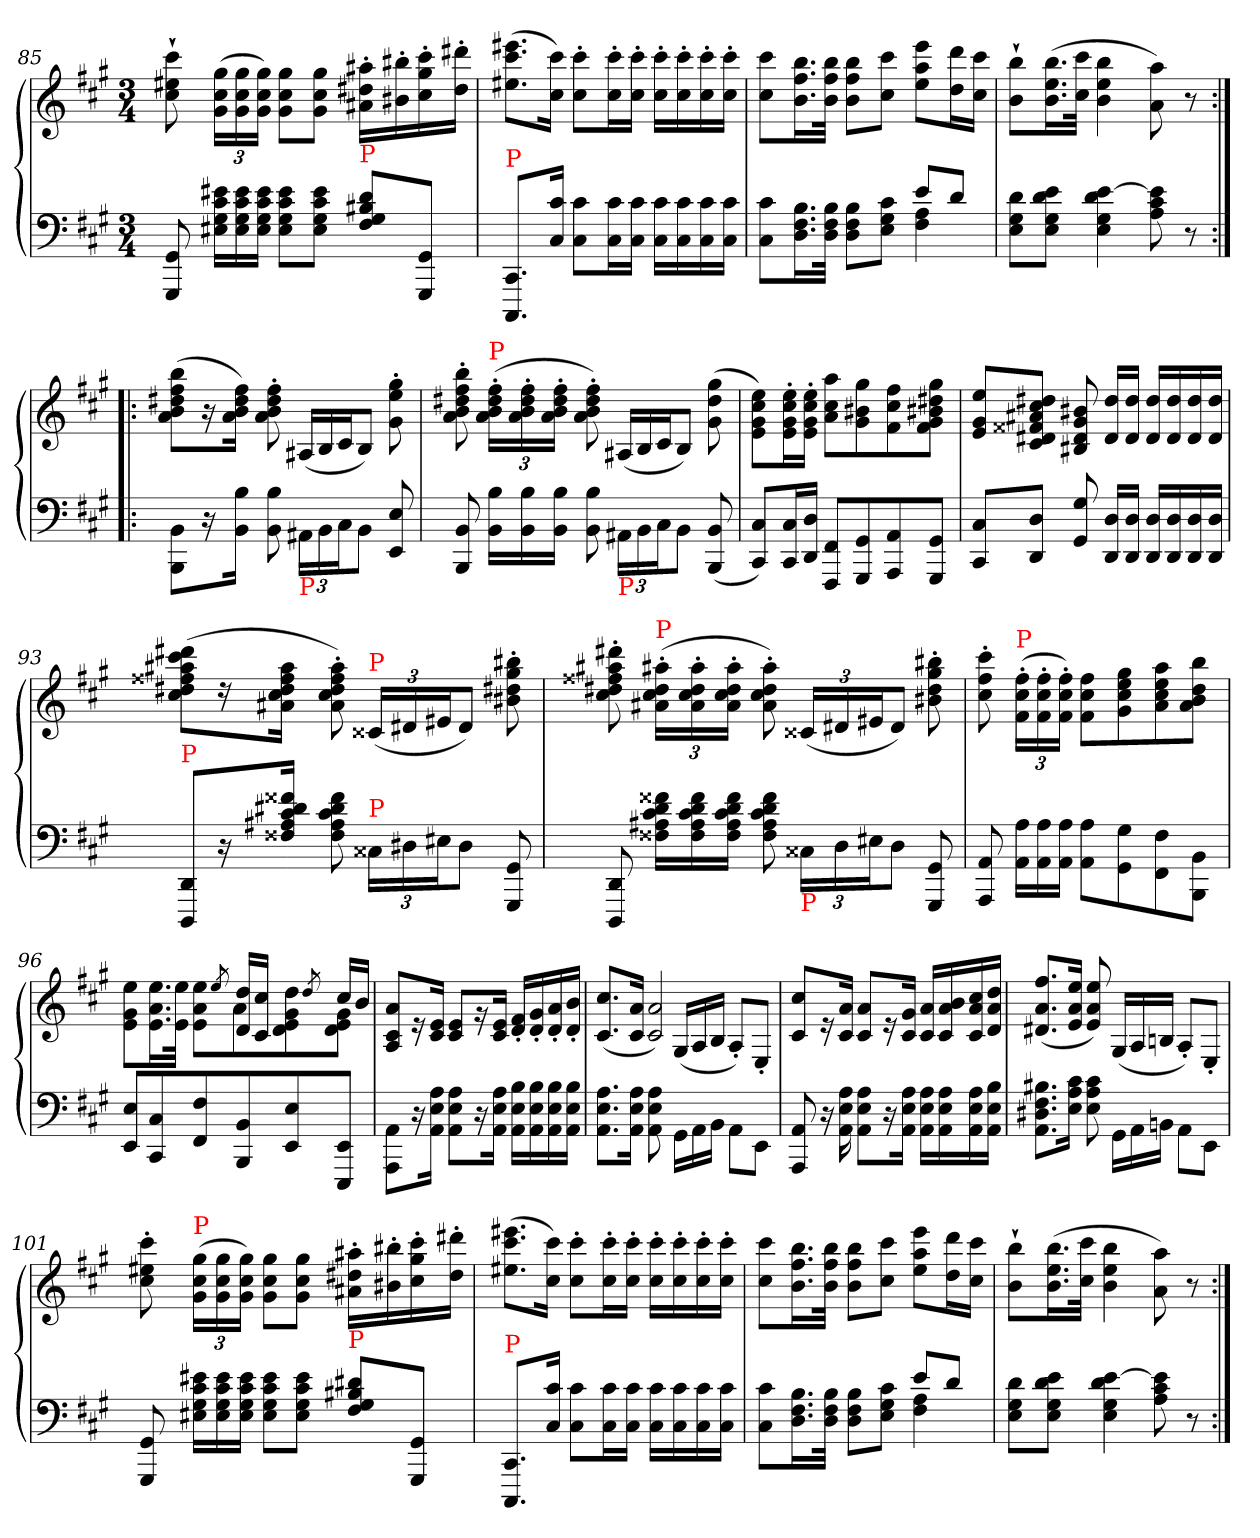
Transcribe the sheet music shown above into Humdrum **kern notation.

**kern	**kern
*part1	*part1
*staff2	*staff1
*clefF4	*clefG2
*k[f#c#g#]	*k[f#c#g#]
*M3/4	*M3/4
=85	=85
8GG# 8GGG#	8ccc#` 8ee#X` 8cc#`
*Xtuplet	*Xbrackettup
24e#X 24c# 24G# 24E#XLL	(>24gg# 24cc# 24g#LL
24e# 24c# 24G# 24E#	24gg# 24cc# 24g#
24e# 24c# 24G# 24E#JJ	24gg# 24cc# 24g#JJ)
8e# 8c# 8G# 8E#L	8gg# 8cc# 8g#L
8e# 8c# 8G# 8E#J	8gg# 8cc# 8g#J
!LO:TX:a:color=red:t=P	!
8d\ 8B#X\ 8G#\ 8F#\L	16aa#X' 16dd#X' 16a#X'LL
.	16bb#j' 16b#X'
8GG#/ 8GGG#/J	16ccc#' 16gg#' 16cc#'
.	16ddd#j' 16dd#'JJ
=86	=86
!LO:TX:a:color=red:t=P	!
8.CC#/ 8.CCC#/L	(>8.eee#X 8.ccc# 8.ee#XL
16c#\ 16C#\Jk	16ccc# 16cc#Jk)
8c# 8C#L	8ccc#' 8cc#'L
16c# 16C#L	16ccc#' 16cc#'L
16c# 16C#JJ	16ccc#' 16cc#'JJ
16c# 16C#LL	16ccc#' 16cc#'LL
16c# 16C#	16ccc#' 16cc#'
16c# 16C#	16ccc#' 16cc#'
16c# 16C#JJ	16ccc#' 16cc#'JJ
=87	=87
*^	*
2ryy	8c# 8C#L	8ccc# 8cc#L
.	16.B 16.F# 16.DL	16.bb 16.ff# 16.bL
.	32B 32F# 32DJJk	32bb 32ff# 32bJJk
.	8B 8F# 8DL	8bb 8ff# 8bL
.	8c# 8G# 8EJ	8ccc# 8cc#J
8eL	4A 4F#	8eee 8aa 8eeL
8dJ	.	16ddd 16ddL
.	.	16ccc# 16cc#JJ
*v	*v	*
=88	=88
8d 8G# 8EL	8bb` 8b`L
8e 8d 8G# 8EJ	(>16.bb 16.ee 16.bL
.	32ccc# 32cc#JJk
[4e 4d 4G# 4E	4bb 4ee 4b
8e] 8c# 8A	8aa 8a)
8r	8r
=:|!|:	=:|!|:
8BB\ 8BBB\L	(>8bb 8ff# 8dd#X 8b 8aL
16r	16r
16B 16BBJk	16ff# 16dd# 16b 16aJk)
8B 8BB	8ff#' 8dd#' 8b' 8a'
*tuplet	*
*Xbrackettup	*Xtuplet
!LO:TX:b:color=red:t=P	!
24AA#XLL	(>24A#XLL
24BB\	24B/
24C#\J	24c#/J
8BB\J	8B/J)
8E 8EE	8gg#' 8ee' 8g#'
=90	=90
8BB 8BBB	8bb' 8ff#' 8dd#X' 8b' 8a'
*Xtuplet	*tuplet
!	!LO:TX:a:color=red:t=P
24B 24BBLL	(>24ff#' 24dd#' 24b' 24a'LL
24B 24BB	24ff#' 24dd#' 24b' 24a'
24B 24BBJJ	24ff#' 24dd#' 24b' 24a'JJ
8B 8BB	8ff#' 8dd#' 8b' 8a')
*tuplet	*Xtuplet
!LO:TX:b:color=red:t=P	!
24AA#XLL	(>24A#XLL
24BB\	24B/
24C#\J	24c#/J
8BB\J	8B/J)
(<8BB 8BBB	(>8gg# 8dd# 8g#
=91	=91
8C# 8CC#L)	8ee\ 8cc#\ 8g#\ 8e\L)
16C# 16CC#L	16ee' 16cc#' 16g#' 16e'L
16D 16DDJJ	16ee' 16cc#' 16g#' 16e'JJ
8FF# 8FFF#L	8aa 8cc# 8aL
8GG# 8GGG#	8gg# 8b#X 8g#
8AA 8AAA	8ff# 8cc# 8f#
8GG# 8GGG#J	8gg# 8dd#X 8b#X 8g# 8f#J
=92	=92
8C# 8CC#L	8ee 8g# 8eL
8D 8DDJ	8dd#X 8cc# 8a#X 8f##X 8d#X 8c#J
8G# 8GG#	8b#X 8g# 8d# 8B#X
16D 16DDLL	16dd# 16d#LL
16D 16DDJJ	16dd# 16d#JJ
16D 16DDLL	16dd# 16d#LL
16D 16DD	16dd# 16d#
16D 16DD	16dd# 16d#
16D 16DDJJ	16dd# 16d#JJ
=93	=93
!LO:TX:a:color=red:t=P	!
8DD/ 8DDD/L	(>8ddd#X 8ccc# 8aa#j 8ff##X 8dd#X 8cc#L
16r	16rdd
16f##X\ 16d#X\ 16c#\ 16A#X\ 16F##X\Jk	16aa# 16ff## 16dd# 16cc# 16a#Jk
8f## 8d# 8c# 8A# 8F##	8aa#' 8ff##' 8dd#' 8cc#' 8a#')
*	*tuplet
!	!LO:TX:a:color=red:t=P
!LO:TX:a:color=red:t=P	!
24C##XLL	(<24c##XLL
24D#j	24d#j
24E#XJ	24e#XJ
8D#J	8d#J)
8GG# 8GGG#	8bb#X' 8gg#' 8dd#X' 8b#X'
=94	=94
8DD 8DDD	8ddd#X' 8aa#X' 8ff##X' 8dd#X' 8cc#'
*Xtuplet	*
!	!LO:TX:a:color=red:t=P
24f##X 24d 24c# 24A#X 24F##XLL	(>24aa#X' 24dd#' 24cc#' 24a#X'LL
24f## 24d 24c# 24A# 24F##	24aa#' 24dd#' 24cc#' 24a#'
24f## 24d 24c# 24A# 24F##JJ	24aa#' 24dd#' 24cc#' 24a#'JJ
8f## 8d 8c# 8A# 8F##	8aa#' 8dd#' 8cc#' 8a#')
*tuplet	*
!LO:TX:b:color=red:t=P	!
24C##XLL	(>24c##XLL
24D	24d#j
24E#XJ	24e#XJ
8DJ	8d#J)
8GG# 8GGG#	8bb#X' 8gg#' 8dd#' 8b#X'
=95	=95
8AA 8AAA	8ccc#' 8ff#' 8cc#'
*Xtuplet	*
!	!LO:TX:a:color=red:t=P
24A 24AALL	(>24ff#' 24cc#' 24f#'LL
24A 24AA	24ff#' 24cc#' 24f#'
24A 24AAJJ	24ff#' 24cc#' 24f#'JJ)
8A\ 8AA\L	8ff# 8cc# 8f#L
8G# 8GG#	8gg# 8ee 8cc# 8g#
8F# 8FF#	8aa 8ee 8cc# 8a
8BB 8BBBJ	8bb 8dd 8b 8aJ
=96	=96
*	*^
8E 8EEL	4ryy	8ee\ 8g#\ 8e\L
8C# 8CC#	.	16.ee 16.a 16.eL
.	.	32ee 32eJJk
8F# 8FF#	8ryy	8ee 8a 8eL
.	8qee/	.
8BB 8BBB	16dd 16dLL	8a
.	16cc# 16c#JJ	.
8E 8EE	8ryy	8dd 8g# 8e 8d
.	8qdd/	.
8EE 8EEEJ	16cc#LL	8g# 8e 8dJ
.	16bJJ	.
*	*v	*v
=97	=97
8AA\ 8AAA\L	8a/ 8c#/ 8A/L
16r	16r
16A 16E 16AAJk	16e 16c#Jk
8A 8E 8AAL	8e 8c#L
16r	16rg
16A 16E 16AAJk	16e 16c#Jk
16B 16E 16AALL	16f#'> 16d'>LL
16B 16E 16AA	16g#'> 16d'>
16B 16E 16AA	16a'> 16d'>
16B 16E 16AAJJ	16b'> 16d'>JJ
=98	=98
*	*^
8.A 8.E 8.AAL	(>8.cc# 8.c#L	4.ryy
16A 16E 16AAJk	16a 16c#Jk	.
8A 8E 8AA	2a 2c#)	.
*	*	*Xtuplet
24GG#\LL	.	(>24G#/LL
24AA\	.	24A/
24BB\JJ	.	24B/JJ
8AA\L	.	8A'>/L)
8EE\J	.	8E'>/J
*	*v	*v
=99	=99
8AA 8AAA	8cc# 8c#L
16r	16r
16A 16E 16AA	16a 16c#Jk
8A 8E 8AAL	8a 8c#L
16r	16r
16A 16E 16AAJk	16g# 16c#Jk
16A 16E 16AALL	16a 16c#LL
16A 16E 16AA	16b 16a 16c#
16A 16E 16AA	16cc# 16a 16c#
16B 16E 16AAJJ	16dd 16a 16dJJ
=100	=100
8.B#X 8.F# 8.D#X 8.AAL	(>8.ff# 8.a 8.d#XL
16c# 16A 16EJk	16ee 16a 16eJk
8c# 8A 8E	8ee 8a 8e)
24GG#\LL	(>24G#/LL
24AA\	24A/
24BBnj\JJ	24Bnj/JJ
8AA\L	8A'>/L)
8EE\J	8E'>/J
=101	=101
8GG# 8GGG#	8ccc#' 8ee#X' 8cc#'
*	*tuplet
!	!LO:TX:a:color=red:t=P
24e#X 24c# 24G# 24E#XLL	(>24gg# 24cc# 24g#LL
24e# 24c# 24G# 24E#	24gg# 24cc# 24g#
24e# 24c# 24G# 24E#JJ	24gg# 24cc# 24g#JJ)
8e# 8c# 8G# 8E#L	8gg# 8cc# 8g#L
8e# 8c# 8G# 8E#J	8gg# 8cc# 8g#J
!LO:TX:a:color=red:t=P	!
8d#\ 8B#X\ 8G#\ 8F#\L	16aa#X' 16dd#X' 16a#X'LL
.	16bb#X' 16b#X'
8GG#/ 8GGG#/J	16ccc#' 16gg#' 16cc#'
.	16ddd#j' 16dd#'JJ
=102	=102
!LO:TX:a:color=red:t=P	!
8.CC#/ 8.CCC#/L	(>8.eee#X 8.ccc# 8.ee#XL
16c#\ 16C#\Jk	16ccc# 16cc#Jk)
8c# 8C#L	8ccc#' 8cc#'L
16c# 16C#L	16ccc#' 16cc#'L
16c# 16C#JJ	16ccc#' 16cc#'JJ
16c# 16C#LL	16ccc#' 16cc#'LL
16c# 16C#	16ccc#' 16cc#'
16c# 16C#	16ccc#' 16cc#'
16c# 16C#JJ	16ccc#' 16cc#'JJ
=103	=103
*^	*
2ryy	8c# 8C#L	8ccc# 8cc#L
.	16.B 16.F# 16.DL	16.bb 16.ff# 16.bL
.	32B 32F# 32DJJk	32bb 32ff# 32bJJk
.	8B 8F# 8DL	8bb 8ff# 8bL
.	8c# 8G# 8EJ	8ccc# 8cc#J
8eL	4A 4F#	8eee 8aa 8eeL
8dJ	.	16ddd 16ddL
.	.	16ccc# 16cc#JJ
*v	*v	*
=104	=104
8d 8G# 8EL	8bb` 8b`L
8e 8d 8G# 8EJ	(>16.bb 16.ee 16.bL
.	32ccc# 32cc#JJk
[4e 4d 4G# 4E	4bb 4ee 4b
8e] 8c# 8A	8aa 8a)
8r	8r
=:|!	=:|!
*-	*-
